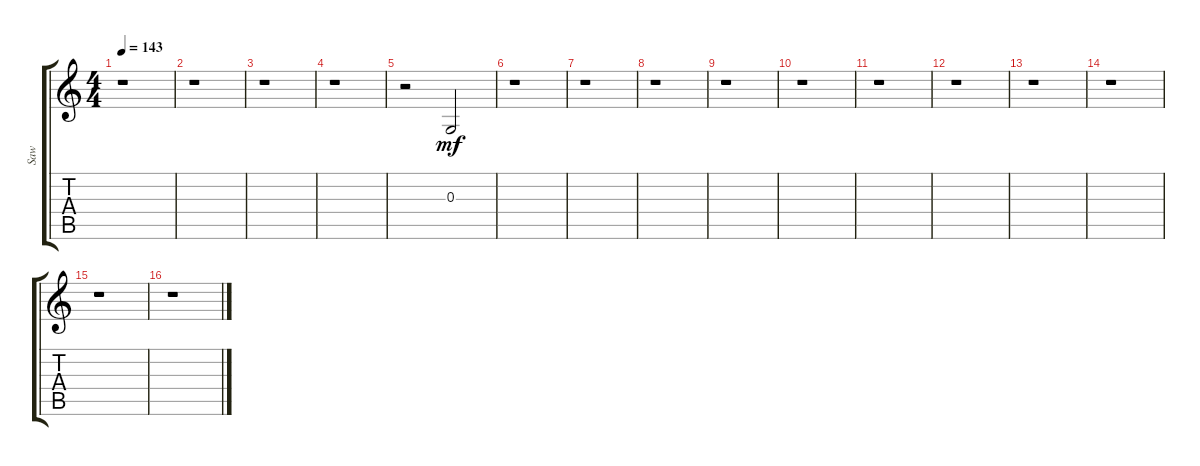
\track ("Saw" "Saw") {instrument lead2sawtooth}
\staff {score tabs}
\tuning (E4 B3 G3 D3 A2 E2) {hide}
\ts (4 4)
\tempo 143
\clef g2
\ks c
r.1{dy mf} |
r.1 |
r.1 |
r.1 |
r.2 0.3.2 |
r.1 |
r.1 |
r.1 |
r.1 |
r.1 |
r.1 |
r.1 |
r.1 |
r.1 |
r.1 |
r.1
